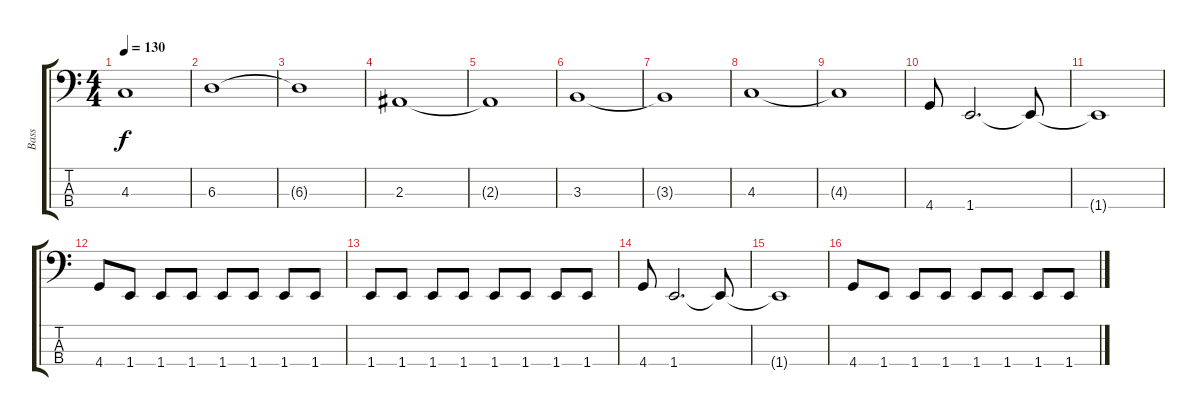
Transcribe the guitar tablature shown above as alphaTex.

\track ("Bass" "Bass") {instrument electricbasspick}
\staff {score tabs}
\tuning (Gb2 Db2 Ab1 Eb1) {hide}
\ts (4 4)
\tempo 130
\clef f4
\ks c
4.3{t}.1{dy f} |
6.3.1 |
6.3{t}.1 |
2.3.1 |
2.3{t}.1 |
3.3.1 |
3.3{t}.1 |
4.3.1 |
4.3{t}.1 |
4.4.8 1.4.2{d} 1.4{t}.8 |
1.4{t}.1 |
4.4.8 1.4.8 1.4.8 1.4.8 1.4.8 1.4.8 1.4.8 1.4.8 |
1.4.8 1.4.8 1.4.8 1.4.8 1.4.8 1.4.8 1.4.8 1.4.8 |
4.4.8 1.4.2{d} 1.4{t}.8 |
1.4{t}.1 |
4.4.8 1.4.8 1.4.8 1.4.8 1.4.8 1.4.8 1.4.8 1.4.8
